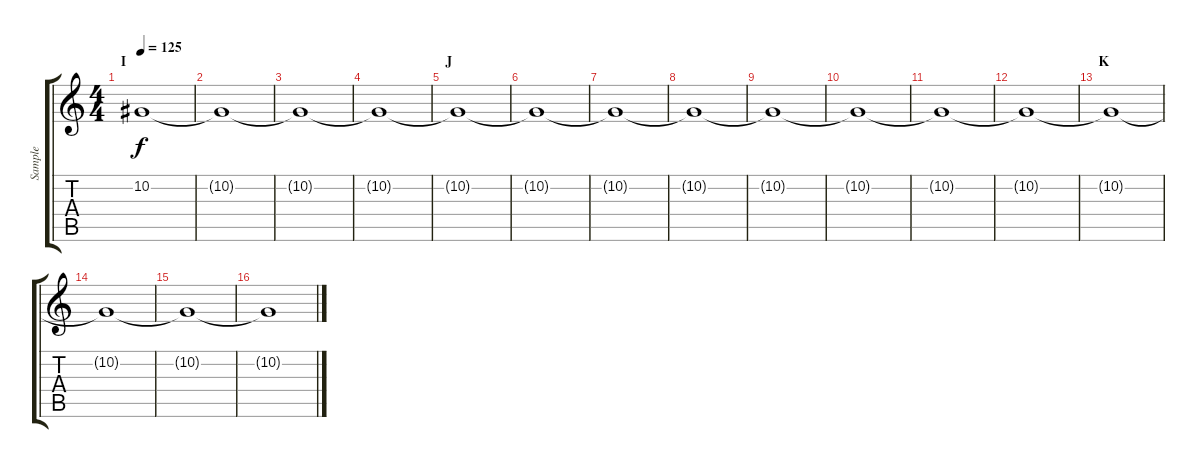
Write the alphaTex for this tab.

\track ("Sample" "Sample") {instrument stringensemble1}
\staff {score tabs}
\tuning (Eb4 Bb3 Gb3 Db3 Ab2 Eb2) {hide}
\ts (4 4)
\section ("" "I")
\tempo 125
\clef g2
\ks c
10.2{t}.1{dy f} |
10.2{t}.1 |
10.2{t}.1 |
10.2{t}.1 |
\section ("" "J")
10.2{t}.1 |
10.2{t}.1 |
10.2{t}.1 |
10.2{t}.1 |
10.2{t}.1 |
10.2{t}.1 |
10.2{t}.1 |
10.2{t}.1 |
\section ("" "K")
10.2{t}.1 |
10.2{t}.1 |
10.2{t}.1 |
10.2{t}.1
